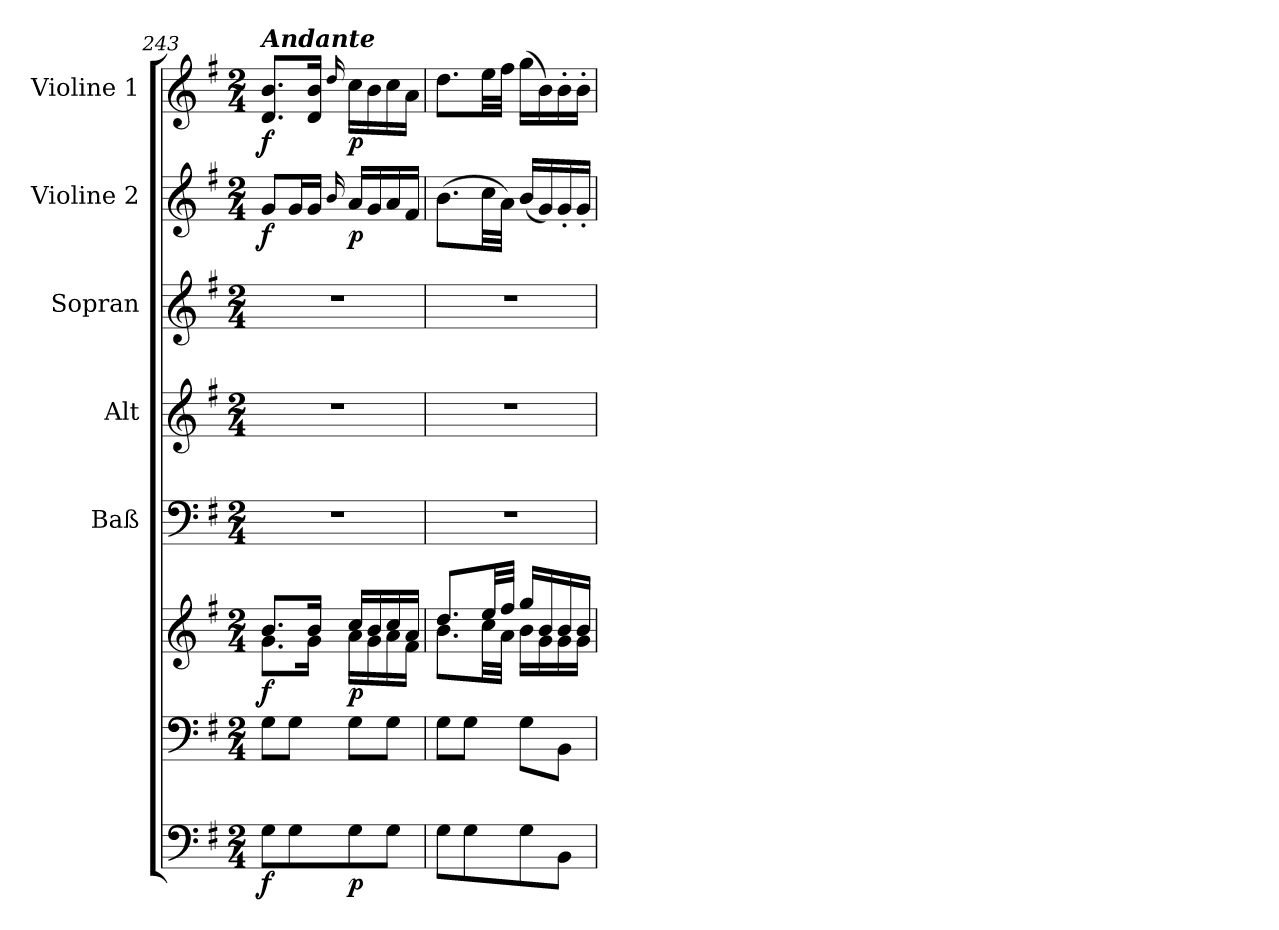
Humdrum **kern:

**kern	**dynam	**kern	**kern	**dynam	**kern	**kern	**kern	**kern	**dynam	**kern	**dynam
*part7	*part7	*part6	*part6	*part6	*part5	*part4	*part3	*part2	*part2	*part1	*part1
*staff8	*staff8	*staff7	*staff6	*staff6/7	*staff5	*staff4	*staff3	*staff2	*staff2	*staff1	*staff1
*	*	*	*	*	*I"Baß	*I"Alt	*I"Sopran	*I"Violine 2	*	*I"Violine 1	*
*	*	*	*	*	*	*	*	*I'Vln	*	*I'Vln	*
!!LO:PB:g=z
*clefF4	*	*clefF4	*clefG2	*	*clefF4	*clefG2	*clefG2	*clefG2	*	*clefG2	*
*ITrd7c12	*	*	*	*	*	*	*	*	*	*	*
*k[f#]	*	*k[f#]	*k[f#]	*	*k[f#]	*k[f#]	*k[f#]	*k[f#]	*	*k[f#]	*
*G:	*	*G:	*G:	*	*G:	*G:	*G:	*G:	*	*G:	*
*M2/4	*	*M2/4	*M2/4	*	*M2/4	*M2/4	*M2/4	*M2/4	*	*M2/4	*
=243	=243	=243	=243	=243	=243	=243	=243	=243	=243	=243	=243
*	*	*	*^	*	*	*	*	*	*	*	*
!	!	!	!	!	!	!	!	!	!	!	!LO:TX:a:Bi:t=Andante	!
!	!LO:DY:b	!	!	!	!LO:DY:b	!	!	!	!	!LO:DY:b	!	!LO:DY:b
8GG\L	f	8G\L	8.b/L	8.g\L	f	2r	2r	2r	8g/L	f	8.d/ 8.b/L	f
8GG\	.	8G\J	.	.	.	.	.	.	16g/L	.	.	.
.	.	.	16b/Jk	16g\Jk	.	.	.	.	16g/JJ	.	16d/ 16b/Jk	.
.	.	.	.	.	.	.	.	.	16qqb/	.	16qqdd/	.
!	!LO:DY:b	!	!	!	!LO:DY:b	!	!	!	!	!LO:DY:b	!	!LO:DY:b
8GG\	p	8G\L	16cc/LL	16a\LL	p	.	.	.	16a/LL	p	16cc\LL	p
.	.	.	16b/	16g\	.	.	.	.	16g/	.	16b\	.
8GG\J	.	8G\J	16cc/	16a\	.	.	.	.	16a/	.	16cc\	.
.	.	.	16a/JJ	16f#\JJ	.	.	.	.	16f#/JJ	.	16a\JJ	.
=244	=244	=244	=244	=244	=244	=244	=244	=244	=244	=244	=244	=244
8GG\L	.	8G\L	8.dd/L	8.b\L	.	2r	2r	2r	(>8.b\L	.	8.dd\L	.
8GG\	.	8G\J	.	.	.	.	.	.	.	.	.	.
.	.	.	32ee/LL	32cc\LL	.	.	.	.	32cc\LL	.	32ee\LL	.
.	.	.	32ff#/JJJ	32a\JJJ	.	.	.	.	32a\JJJ)	.	32ff#\JJJ	.
8GG\	.	8G\L	16gg/LL	16b\LL	.	.	.	.	(<16b/LL	.	(>16gg\LL	.
.	.	.	16b/	16g\	.	.	.	.	16g/)	.	16b\)	.
8BBB\J	.	8BB\J	16b/	16g\	.	.	.	.	16g'</	.	16b'>\	.
.	.	.	16b/JJ	16g\JJ	.	.	.	.	16g'</JJ	.	16b'>\JJ	.
*	*	*	*v	*v	*	*	*	*	*	*	*	*
=	=	=	=	=	=	=	=	=	=	=	=
*-	*-	*-	*-	*-	*-	*-	*-	*-	*-	*-	*-
